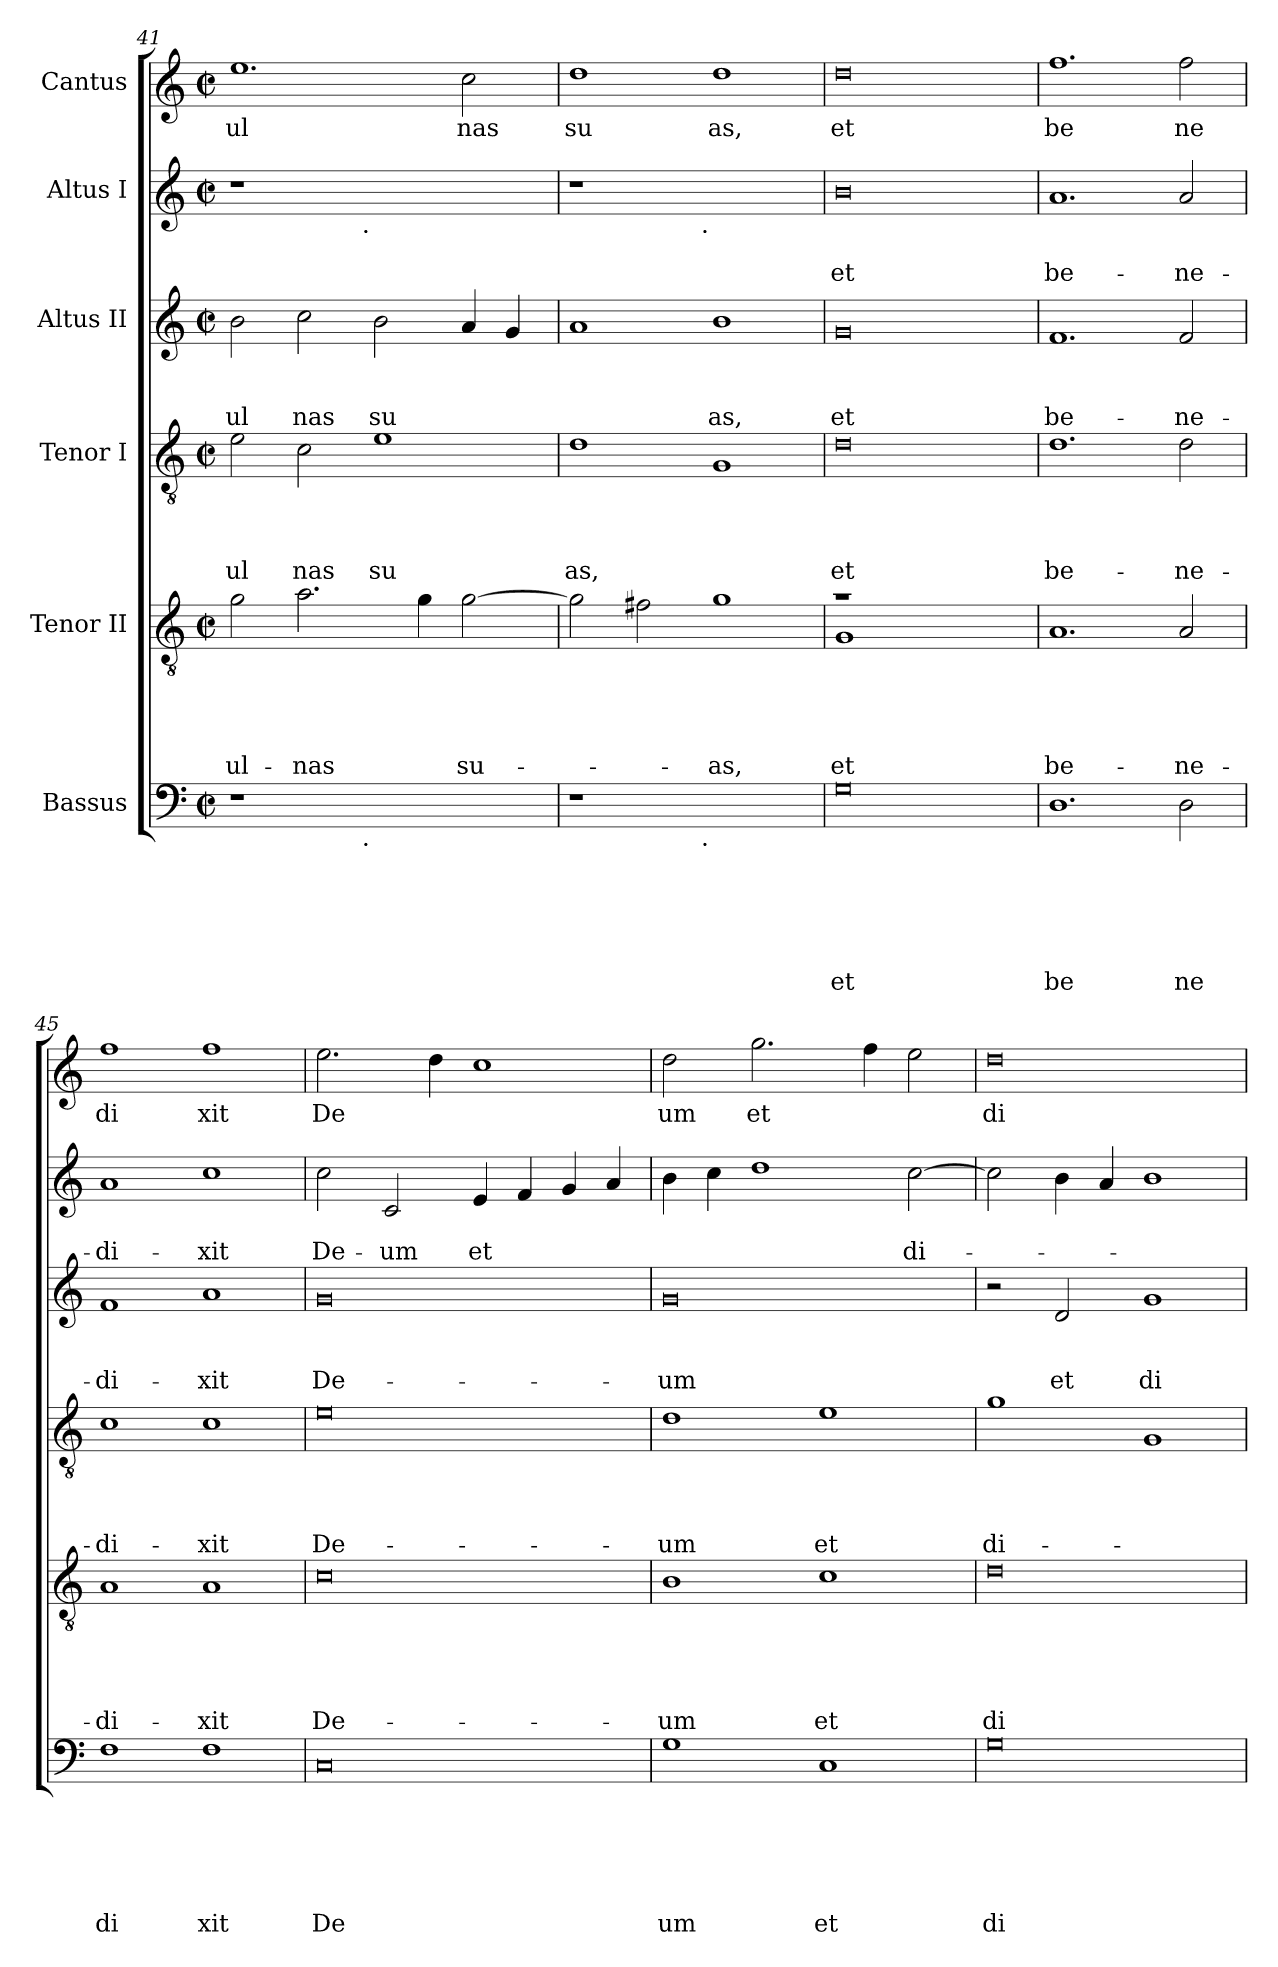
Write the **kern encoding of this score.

**kern	**text	**text	**text	**text	**text	**text	**kern	**text	**text	**text	**text	**text	**kern	**text	**text	**text	**text	**kern	**text	**text	**text	**kern	**text	**text	**kern	**text
*part6	*part6	*part6	*part6	*part6	*part6	*part6	*part5	*part5	*part5	*part5	*part5	*part5	*part4	*part4	*part4	*part4	*part4	*part3	*part3	*part3	*part3	*part2	*part2	*part2	*part1	*part1
*staff6	*staff6	*staff6	*staff6	*staff6	*staff6	*staff6	*staff5	*staff5	*staff5	*staff5	*staff5	*staff5	*staff4	*staff4	*staff4	*staff4	*staff4	*staff3	*staff3	*staff3	*staff3	*staff2	*staff2	*staff2	*staff1	*staff1
*I"Bassus	*	*	*	*	*	*	*I"Tenor II	*	*	*	*	*	*I"Tenor I	*	*	*	*	*I"Altus II	*	*	*	*I"Altus I	*	*	*I"Cantus	*
*clefF4	*	*	*	*	*	*	*clefGv2	*	*	*	*	*	*clefGv2	*	*	*	*	*clefG2	*	*	*	*clefG2	*	*	*clefG2	*
*k[]	*	*	*	*	*	*	*k[]	*	*	*	*	*	*k[]	*	*	*	*	*k[]	*	*	*	*k[]	*	*	*k[]	*
*C:	*	*	*	*	*	*	*C:	*	*	*	*	*	*C:	*	*	*	*	*C:	*	*	*	*C:	*	*	*C:	*
*M2/2	*	*	*	*	*	*	*M2/2	*	*	*	*	*	*M2/2	*	*	*	*	*M2/2	*	*	*	*M2/2	*	*	*M2/2	*
*met(c|)	*	*	*	*	*	*	*met(c|)	*	*	*	*	*	*met(c|)	*	*	*	*	*met(c|)	*	*	*	*met(c|)	*	*	*met(c|)	*
=41	=41	=41	=41	=41	=41	=41	=41	=41	=41	=41	=41	=41	=41	=41	=41	=41	=41	=41	=41	=41	=41	=41	=41	=41	=41	=41
!	!	!	!	!	!	!	!	!	!	!	!	!LO:LY:b	!	!	!	!	!LO:LY:b	!	!	!	!LO:LY:b	!	!	!	!	!LO:LY:b
*^	*	*	*	*	*	*	*	*	*	*	*	*	*	*	*	*	*	*	*	*	*	*^	*	*	*	*
1r	2ryy	.	.	.	.	.	.	2g\	.	.	.	.	ul-	2e\	.	.	.	ul	2b\	.	.	ul	1r	2ryy	.	.	1.ee	ul
!	!	!	!	!	!	!	!	!	!	!	!	!	!LO:LY:b	!	!	!	!	!LO:LY:b	!	!	!	!LO:LY:b	!	!	!	!	!	!
.	4...ryy	.	.	.	.	.	.	2.a\	.	.	.	.	-nas	2c\	.	.	.	nas	2cc\	.	.	nas	.	4...ryy	.	.	.	.
!	!	!	!	!	!	!	!	!	!	!	!	!	!	!	!	!	!	!	!	!	!	!	!	!LO:TX:b:t=.	!	!	!	!
!	!LO:TX:b:t=.	!	!	!	!	!	!	!	!	!	!	!	!	!	!	!	!	!	!	!	!	!	!	!	!	!	!	!
.	1ryy	.	.	.	.	.	.	.	.	.	.	.	.	.	.	.	.	.	.	.	.	.	.	1ryy	.	.	.	.
!	!	!	!	!	!	!	!	!	!	!	!	!	!	!	!	!	!	!LO:LY:b	!	!	!	!LO:LY:b	!	!	!	!	!	!
1ryy	.	.	.	.	.	.	.	.	.	.	.	.	.	1e	.	.	.	su	2b\	.	.	su	1ryy	.	.	.	.	.
.	.	.	.	.	.	.	.	4g\	.	.	.	.	.	.	.	.	.	.	.	.	.	.	.	.	.	.	.	.
!	!	!	!	!	!	!	!	!	!	!	!	!	!LO:LY:b	!	!	!	!	!	!	!	!	!	!	!	!	!	!	!LO:LY:b
.	.	.	.	.	.	.	.	[>2g\	.	.	.	.	su-	.	.	.	.	.	4a/	.	.	.	.	.	.	.	2cc\	nas
.	.	.	.	.	.	.	.	.	.	.	.	.	.	.	.	.	.	.	4g/	.	.	.	.	.	.	.	.	.
.	32ryy	.	.	.	.	.	.	.	.	.	.	.	.	.	.	.	.	.	.	.	.	.	.	32ryy	.	.	.	.
=42	=42	=42	=42	=42	=42	=42	=42	=42	=42	=42	=42	=42	=42	=42	=42	=42	=42	=42	=42	=42	=42	=42	=42	=42	=42	=42	=42	=42
!	!	!	!	!	!	!	!	!	!	!	!	!	!	!	!	!	!	!LO:LY:b	!	!	!	!	!	!	!	!	!	!LO:LY:b
1r	2ryy	.	.	.	.	.	.	2g\]	.	.	.	.	.	1d	.	.	.	as,	1a	.	.	.	1r	2ryy	.	.	1dd	su
.	4...ryy	.	.	.	.	.	.	2f#\	.	.	.	.	.	.	.	.	.	.	.	.	.	.	.	4...ryy	.	.	.	.
!	!	!	!	!	!	!	!	!	!	!	!	!	!	!	!	!	!	!	!	!	!	!	!	!LO:TX:b:t=.	!	!	!	!
!	!LO:TX:b:t=.	!	!	!	!	!	!	!	!	!	!	!	!	!	!	!	!	!	!	!	!	!	!	!	!	!	!	!
.	1ryy	.	.	.	.	.	.	.	.	.	.	.	.	.	.	.	.	.	.	.	.	.	.	1ryy	.	.	.	.
!	!	!	!	!	!	!	!	!	!	!	!	!	!LO:LY:b	!	!	!	!	!	!	!	!	!LO:LY:b	!	!	!	!	!	!LO:LY:b
1ryy	.	.	.	.	.	.	.	1g	.	.	.	.	-as,	1G	.	.	.	.	1b	.	.	as,	1ryy	.	.	.	1dd	as,
.	32ryy	.	.	.	.	.	.	.	.	.	.	.	.	.	.	.	.	.	.	.	.	.	.	32ryy	.	.	.	.
!!LO:PB:g=z
=43	=43	=43	=43	=43	=43	=43	=43	=43	=43	=43	=43	=43	=43	=43	=43	=43	=43	=43	=43	=43	=43	=43	=43	=43	=43	=43	=43	=43
!	!	!	!	!	!	!	!LO:LY:b	!	!	!	!	!	!LO:LY:b	!	!	!	!	!LO:LY:b	!	!	!	!LO:LY:b	!	!	!	!LO:LY:b	!	!LO:LY:b
*v	*v	*	*	*	*	*	*	*^	*	*	*	*	*	*	*	*	*	*	*	*	*	*	*v	*v	*	*	*	*
0G	.	.	.	.	.	et	1ra	1G	.	.	.	.	et	0d	.	.	.	et	0g	.	.	et	0b	.	et	0dd	et
.	.	.	.	.	.	.	1ryy	1ryy	.	.	.	.	.	.	.	.	.	.	.	.	.	.	.	.	.	.	.
=44	=44	=44	=44	=44	=44	=44	=44	=44	=44	=44	=44	=44	=44	=44	=44	=44	=44	=44	=44	=44	=44	=44	=44	=44	=44	=44	=44
!	!	!	!	!	!	!LO:LY:b	!	!	!	!	!	!	!LO:LY:b	!	!	!	!	!LO:LY:b	!	!	!	!LO:LY:b	!	!	!LO:LY:b	!	!LO:LY:b
*	*	*	*	*	*	*	*v	*v	*	*	*	*	*	*	*	*	*	*	*	*	*	*	*	*	*	*	*
1.D	.	.	.	.	.	be	1.A	.	.	.	.	be-	1.d	.	.	.	be-	1.f	.	.	be-	1.a	.	be-	1.ff	be
!	!	!	!	!	!	!LO:LY:b	!	!	!	!	!	!LO:LY:b	!	!	!	!	!LO:LY:b	!	!	!	!LO:LY:b	!	!	!LO:LY:b	!	!LO:LY:b
2D\	.	.	.	.	.	ne	2A/	.	.	.	.	-ne-	2d\	.	.	.	-ne-	2f/	.	.	-ne-	2a/	.	-ne-	2ff\	ne
=45	=45	=45	=45	=45	=45	=45	=45	=45	=45	=45	=45	=45	=45	=45	=45	=45	=45	=45	=45	=45	=45	=45	=45	=45	=45	=45
!	!	!	!	!	!	!LO:LY:b	!	!	!	!	!	!LO:LY:b	!	!	!	!	!LO:LY:b	!	!	!	!LO:LY:b	!	!	!LO:LY:b	!	!LO:LY:b
1F	.	.	.	.	.	di	1A	.	.	.	.	-di-	1c	.	.	.	-di-	1f	.	.	-di-	1a	.	-di-	1ff	di
!	!	!	!	!	!	!LO:LY:b	!	!	!	!	!	!LO:LY:b	!	!	!	!	!LO:LY:b	!	!	!	!LO:LY:b	!	!	!LO:LY:b	!	!LO:LY:b
1F	.	.	.	.	.	xit	1A	.	.	.	.	-xit	1c	.	.	.	-xit	1a	.	.	-xit	1cc	.	-xit	1ff	xit
=46	=46	=46	=46	=46	=46	=46	=46	=46	=46	=46	=46	=46	=46	=46	=46	=46	=46	=46	=46	=46	=46	=46	=46	=46	=46	=46
!	!	!	!	!	!	!LO:LY:b	!	!	!	!	!	!LO:LY:b	!	!	!	!	!LO:LY:b	!	!	!	!LO:LY:b	!	!	!LO:LY:b	!	!LO:LY:b
0C	.	.	.	.	.	De	0c	.	.	.	.	De-	0e	.	.	.	De-	0g	.	.	De-	2cc\	.	De-	2.ee\	De
!	!	!	!	!	!	!	!	!	!	!	!	!	!	!	!	!	!	!	!	!	!	!	!	!LO:LY:b	!	!
.	.	.	.	.	.	.	.	.	.	.	.	.	.	.	.	.	.	.	.	.	.	2c/	.	-um	.	.
.	.	.	.	.	.	.	.	.	.	.	.	.	.	.	.	.	.	.	.	.	.	.	.	.	4dd\	.
!	!	!	!	!	!	!	!	!	!	!	!	!	!	!	!	!	!	!	!	!	!	!	!	!LO:LY:b	!	!
.	.	.	.	.	.	.	.	.	.	.	.	.	.	.	.	.	.	.	.	.	.	4e/	.	et	1cc	.
.	.	.	.	.	.	.	.	.	.	.	.	.	.	.	.	.	.	.	.	.	.	4f/	.	.	.	.
.	.	.	.	.	.	.	.	.	.	.	.	.	.	.	.	.	.	.	.	.	.	4g/	.	.	.	.
.	.	.	.	.	.	.	.	.	.	.	.	.	.	.	.	.	.	.	.	.	.	4a/	.	.	.	.
=47	=47	=47	=47	=47	=47	=47	=47	=47	=47	=47	=47	=47	=47	=47	=47	=47	=47	=47	=47	=47	=47	=47	=47	=47	=47	=47
!	!	!	!	!	!	!LO:LY:b	!	!	!	!	!	!LO:LY:b	!	!	!	!	!LO:LY:b	!	!	!	!LO:LY:b	!	!	!	!	!LO:LY:b
1G	.	.	.	.	.	um	1B	.	.	.	.	-um	1d	.	.	.	-um	0g	.	.	-um	4b\	.	.	2dd\	um
.	.	.	.	.	.	.	.	.	.	.	.	.	.	.	.	.	.	.	.	.	.	4cc\	.	.	.	.
!	!	!	!	!	!	!	!	!	!	!	!	!	!	!	!	!	!	!	!	!	!	!	!	!	!	!LO:LY:b
.	.	.	.	.	.	.	.	.	.	.	.	.	.	.	.	.	.	.	.	.	.	1dd	.	.	2.gg\	et
!	!	!	!	!	!	!LO:LY:b	!	!	!	!	!	!LO:LY:b	!	!	!	!	!LO:LY:b	!	!	!	!	!	!	!	!	!
1C	.	.	.	.	.	et	1c	.	.	.	.	et	1e	.	.	.	et	.	.	.	.	.	.	.	.	.
.	.	.	.	.	.	.	.	.	.	.	.	.	.	.	.	.	.	.	.	.	.	.	.	.	4ff\	.
!	!	!	!	!	!	!	!	!	!	!	!	!	!	!	!	!	!	!	!	!	!	!	!	!LO:LY:b	!	!
.	.	.	.	.	.	.	.	.	.	.	.	.	.	.	.	.	.	.	.	.	.	[>2cc\	.	di-	2ee\	.
=48	=48	=48	=48	=48	=48	=48	=48	=48	=48	=48	=48	=48	=48	=48	=48	=48	=48	=48	=48	=48	=48	=48	=48	=48	=48	=48
!	!	!	!	!	!	!LO:LY:b	!	!	!	!	!	!LO:LY:b	!	!	!	!	!LO:LY:b	!	!	!	!	!	!	!	!	!LO:LY:b
0G	.	.	.	.	.	di	0d	.	.	.	.	di-	1g	.	.	.	di-	2r	.	.	.	2cc\]	.	.	0dd	di
!	!	!	!	!	!	!	!	!	!	!	!	!	!	!	!	!	!	!	!	!	!LO:LY:b	!	!	!	!	!
.	.	.	.	.	.	.	.	.	.	.	.	.	.	.	.	.	.	2d/	.	.	et	4b\	.	.	.	.
.	.	.	.	.	.	.	.	.	.	.	.	.	.	.	.	.	.	.	.	.	.	4a/	.	.	.	.
!	!	!	!	!	!	!	!	!	!	!	!	!	!	!	!	!	!	!	!	!	!LO:LY:b	!	!	!	!	!
.	.	.	.	.	.	.	.	.	.	.	.	.	1G	.	.	.	.	1g	.	.	di-	1b	.	.	.	.
=	=	=	=	=	=	=	=	=	=	=	=	=	=	=	=	=	=	=	=	=	=	=	=	=	=	=
*-	*-	*-	*-	*-	*-	*-	*-	*-	*-	*-	*-	*-	*-	*-	*-	*-	*-	*-	*-	*-	*-	*-	*-	*-	*-	*-
